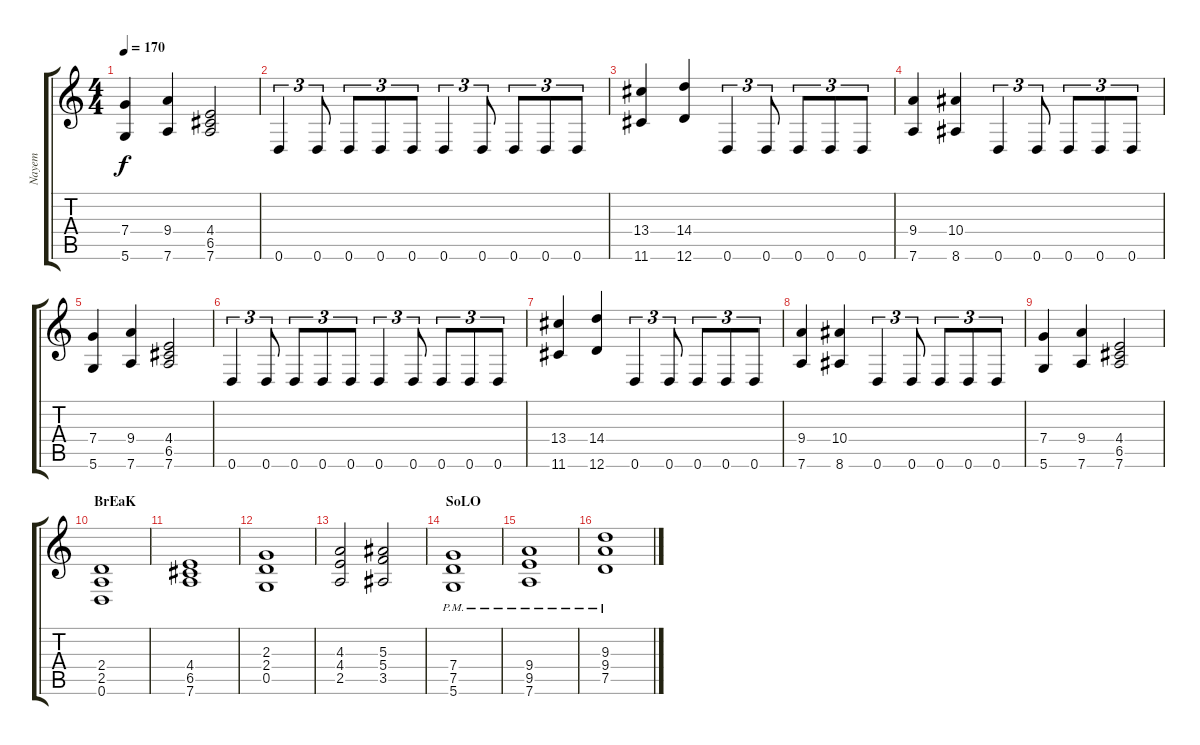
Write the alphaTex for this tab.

\track ("Nayem" "Nayem") {instrument distortionguitar}
\staff {score tabs}
\tuning (D4 A3 F3 C3 G2 D2) {hide}
\ts (4 4)
\tempo 170
\clef g2
\ks c
(7.4 5.6).4{dy f} (9.4 7.6).4 (4.4 6.5 7.6).2 |
0.6.4{tu (3 2)} 0.6.8{tu (3 2)} 0.6.8{tu (3 2)} 0.6.8{tu (3 2)} 0.6.8{tu (3 2)} 0.6.4{tu (3 2)} 0.6.8{tu (3 2)} 0.6.8{tu (3 2)} 0.6.8{tu (3 2)} 0.6.8{tu (3 2)} |
(13.4 11.6).4 (14.4 12.6).4 0.6.4{tu (3 2)} 0.6.8{tu (3 2)} 0.6.8{tu (3 2)} 0.6.8{tu (3 2)} 0.6.8{tu (3 2)} |
(9.4 7.6).4 (10.4 8.6).4 0.6.4{tu (3 2)} 0.6.8{tu (3 2)} 0.6.8{tu (3 2)} 0.6.8{tu (3 2)} 0.6.8{tu (3 2)} |
(7.4 5.6).4 (9.4 7.6).4 (4.4 6.5 7.6).2 |
0.6.4{tu (3 2)} 0.6.8{tu (3 2)} 0.6.8{tu (3 2)} 0.6.8{tu (3 2)} 0.6.8{tu (3 2)} 0.6.4{tu (3 2)} 0.6.8{tu (3 2)} 0.6.8{tu (3 2)} 0.6.8{tu (3 2)} 0.6.8{tu (3 2)} |
(13.4 11.6).4 (14.4 12.6).4 0.6.4{tu (3 2)} 0.6.8{tu (3 2)} 0.6.8{tu (3 2)} 0.6.8{tu (3 2)} 0.6.8{tu (3 2)} |
(9.4 7.6).4 (10.4 8.6).4 0.6.4{tu (3 2)} 0.6.8{tu (3 2)} 0.6.8{tu (3 2)} 0.6.8{tu (3 2)} 0.6.8{tu (3 2)} |
(7.4 5.6).4 (9.4 7.6).4 (4.4 6.5 7.6).2 |
\section ("" "BrEaK")
(2.4 2.5 0.6).1 |
(4.4 6.5 7.6).1 |
(2.3 2.4 0.5).1 |
(4.3 4.4 2.5).2 (5.3 5.4 3.5).2 |
\section ("" "SoLO")
(7.4{pm} 7.5{pm} 5.6{pm}).1 |
(9.4{pm} 9.5{pm} 7.6{pm}).1 |
(9.3{pm} 9.4{pm} 7.5{pm}).1
